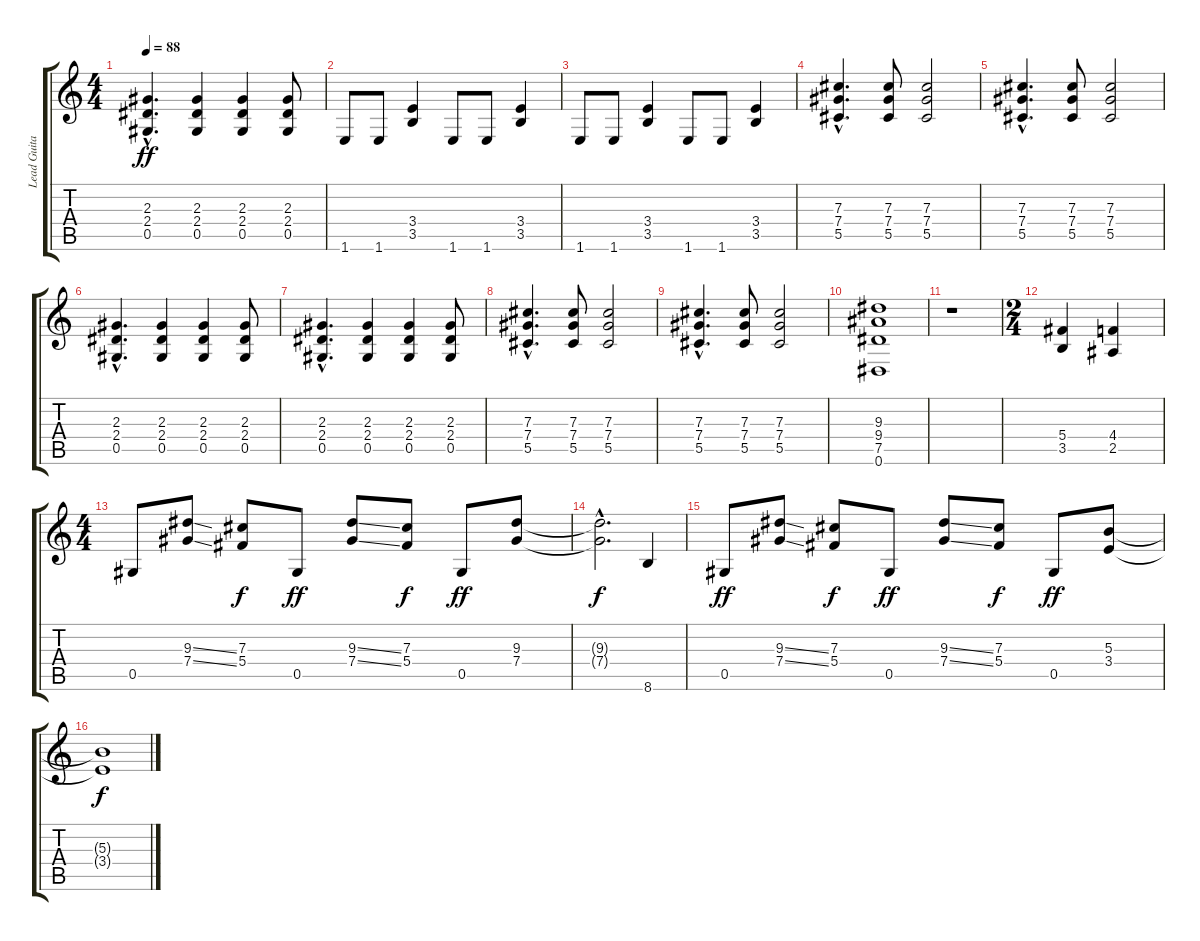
\track ("Lead Guitar" "Lead Guita") {instrument distortionguitar}
\staff {score tabs}
\tuning (Eb4 Bb3 Gb3 Db3 Ab2 Eb2) {hide}
\ts (4 4)
\tempo 88
\clef g2
\ks c
(2.3{hac} 2.4{hac} 0.5{hac}).4{d dy ff} (2.3 2.4 0.5).4 (2.3 2.4 0.5).4 (2.3 2.4 0.5).8 |
1.6.8 1.6.8 (3.4 3.5).4 1.6.8 1.6.8 (3.4 3.5).4 |
1.6.8 1.6.8 (3.4 3.5).4 1.6.8 1.6.8 (3.4 3.5).4 |
(7.3{hac} 7.4{hac} 5.5{hac}).4{d} (7.3 7.4 5.5).8 (7.3 7.4 5.5).2 |
(7.3{hac} 7.4{hac} 5.5{hac}).4{d} (7.3 7.4 5.5).8 (7.3 7.4 5.5).2 |
(2.3{hac} 2.4{hac} 0.5{hac}).4{d} (2.3 2.4 0.5).4 (2.3 2.4 0.5).4 (2.3 2.4 0.5).8 |
(2.3{hac} 2.4{hac} 0.5{hac}).4{d} (2.3 2.4 0.5).4 (2.3 2.4 0.5).4 (2.3 2.4 0.5).8 |
(7.3{hac} 7.4{hac} 5.5{hac}).4{d} (7.3 7.4 5.5).8 (7.3 7.4 5.5).2 |
(7.3{hac} 7.4{hac} 5.5{hac}).4{d} (7.3 7.4 5.5).8 (7.3 7.4 5.5).2 |
(9.3 9.4 7.5 0.6).1 |
r.1 |
\ts (2 4)
(5.4 3.5).4 (4.4 2.5).4 |
\ts (4 4)
0.5.8 (9.3{ss} 7.4{ss}).8 (7.3 5.4).8{dy f} 0.5.8{dy ff} (9.3{ss} 7.4{ss}).8 (7.3 5.4).8{dy f} 0.5.8{dy ff} (9.3 7.4).8 |
(9.3{hac t} 7.4{hac t}).2{d dy f} 8.6.4 |
0.5.8{dy ff} (9.3{ss} 7.4{ss}).8 (7.3 5.4).8{dy f} 0.5.8{dy ff} (9.3{ss} 7.4{ss}).8 (7.3 5.4).8{dy f} 0.5.8{dy ff} (5.3 3.4).8 |
(5.3{t} 3.4{t}).1{dy f}
